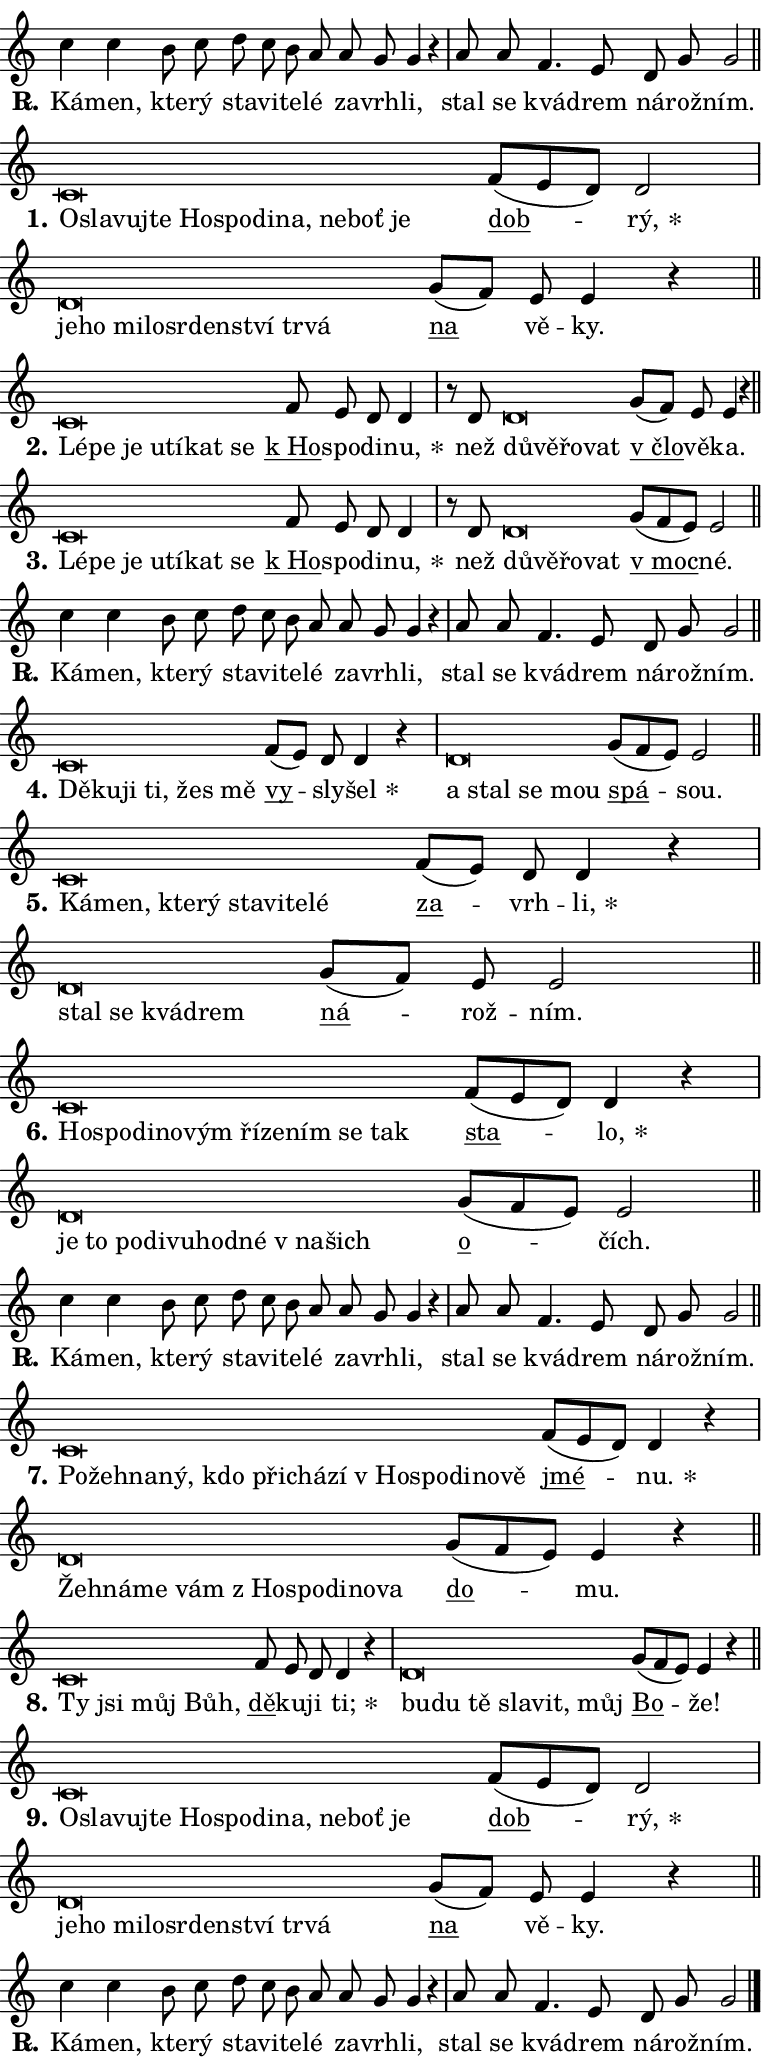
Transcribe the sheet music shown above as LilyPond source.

\version "2.24.0"
\header { tagline = "" }
\paper {
  indent = 0\cm
  top-margin = 0\cm
  right-margin = 0.13\cm % to fit lyric hyphens
  bottom-margin = 0\cm
  left-margin = 0\cm
  paper-width = 13\cm
  page-breaking = #ly:one-page-breaking
  system-system-spacing.basic-distance = #11
  score-system-spacing.basic-distance = #11
  ragged-last = ##f
}


%% Author: Thomas Morley
%% https://lists.gnu.org/archive/html/lilypond-user/2020-05/msg00002.html
#(define (line-position grob)
"Returns position of @var[grob} in current system:
   @code{'start}, if at first time-step
   @code{'end}, if at last time-step
   @code{'middle} otherwise
"
  (let* ((col (ly:item-get-column grob))
         (ln (ly:grob-object col 'left-neighbor))
         (rn (ly:grob-object col 'right-neighbor))
         (col-to-check-left (if (ly:grob? ln) ln col))
         (col-to-check-right (if (ly:grob? rn) rn col))
         (break-dir-left
           (and
             (ly:grob-property col-to-check-left 'non-musical #f)
             (ly:item-break-dir col-to-check-left)))
         (break-dir-right
           (and
             (ly:grob-property col-to-check-right 'non-musical #f)
             (ly:item-break-dir col-to-check-right))))
        (cond ((eqv? 1 break-dir-left) 'start)
              ((eqv? -1 break-dir-right) 'end)
              (else 'middle))))

#(define (tranparent-at-line-position vctor)
  (lambda (grob)
  "Relying on @code{line-position} select the relevant enry from @var{vctor}.
Used to determine transparency,"
    (case (line-position grob)
      ((end) (not (vector-ref vctor 0)))
      ((middle) (not (vector-ref vctor 1)))
      ((start) (not (vector-ref vctor 2))))))

noteHeadBreakVisibility =
#(define-music-function (break-visibility)(vector?)
"Makes @code{NoteHead}s transparent relying on @var{break-visibility}"
#{
  \override NoteHead.transparent =
    #(tranparent-at-line-position break-visibility)
#})

#(define delete-ledgers-for-transparent-note-heads
  (lambda (grob)
    "Reads whether a @code{NoteHead} is transparent.
If so this @code{NoteHead} is removed from @code{'note-heads} from
@var{grob}, which is supposed to be @code{LedgerLineSpanner}.
As a result ledgers are not printed for this @code{NoteHead}"
    (let* ((nhds-array (ly:grob-object grob 'note-heads))
           (nhds-list
             (if (ly:grob-array? nhds-array)
                 (ly:grob-array->list nhds-array)
                 '()))
           ;; Relies on the transparent-property being done before
           ;; Staff.LedgerLineSpanner.after-line-breaking is executed.
           ;; This is fragile ...
           (to-keep
             (remove
               (lambda (nhd)
                 (ly:grob-property nhd 'transparent #f))
               nhds-list)))
      ;; TODO find a better method to iterate over grob-arrays, similiar
      ;; to filter/remove etc for lists
      ;; For now rebuilt from scratch
      (set! (ly:grob-object grob 'note-heads)  '())
      (for-each
        (lambda (nhd)
          (ly:pointer-group-interface::add-grob grob 'note-heads nhd))
        to-keep))))

squashNotes = {
  \override NoteHead.X-extent = #'(-0.2 . 0.2)
  \override NoteHead.Y-extent = #'(-0.75 . 0)
  \override NoteHead.stencil =
    #(lambda (grob)
       (let ((pos (ly:grob-property grob 'staff-position)))
         (begin
           (if (< pos -7) (display "ERROR: Lower brevis then expected\n") (display ""))
           (if (<= pos -6) ly:text-interface::print ly:note-head::print))))
}
unSquashNotes = {
  \revert NoteHead.X-extent
  \revert NoteHead.Y-extent
  \revert NoteHead.stencil
}

hideNotes = \noteHeadBreakVisibility #begin-of-line-visible
unHideNotes = \noteHeadBreakVisibility #all-visible

% work-around for resetting accidentals
% https://lilypond.org/doc/v2.23/Documentation/notation/displaying-rhythms#unmetered-music
cadenzaMeasure = {
  \cadenzaOff
  \partial 1024 s1024
  \cadenzaOn
}

#(define-markup-command (accent layout props text) (markup?)
  "Underline accented syllable"
  (interpret-markup layout props
    #{\markup \override #'(offset . 4.3) \underline { #text }#}))

responsum = \markup \concat {
  "R" \hspace #-1.05 \path #0.1 #'((moveto 0 0.07) (lineto 0.9 0.8)) \hspace #0.05 "."
}

spaceSize = #0.6828661417322834 % exact space size for TeX Gyre Schola

\layout {
  \context {
    \Staff
    \remove "Time_signature_engraver"
    \override LedgerLineSpanner.after-line-breaking = #delete-ledgers-for-transparent-note-heads
  }
  \context {
    \Lyrics {
      \override LyricSpace.minimum-distance = \spaceSize
      \override LyricText.font-name = #"TeX Gyre Schola"
      \override LyricText.font-size = 1
      \override StanzaNumber.font-name = #"TeX Gyre Schola Bold"
      \override StanzaNumber.font-size = 1
    }
  }
  \context {
    \Score 
    \override NoteHead.text =
      #(lambda (grob) 
        (let ((pos (ly:grob-property grob 'staff-position)))
          #{\markup {
            \combine
              \halign #-0.55 \raise #(if (= pos -6) 0 0.5) \override #'(thickness . 2) \draw-line #'(3.2 . 0)
              \musicglyph "noteheads.sM1"
          }#}))
  }
}

% magnetic-lyrics.ily
%
%   written by
%     Jean Abou Samra <jean@abou-samra.fr>
%     Werner Lemberg <wl@gnu.org>
%
%   adapted by
%     Jiri Hon <jiri.hon@gmail.com>
%
% Version 2022-Apr-15

% https://www.mail-archive.com/lilypond-user@gnu.org/msg149350.html

#(define (Left_hyphen_pointer_engraver context)
   "Collect syllable-hyphen-syllable occurrences in lyrics and store
them in properties.  This engraver only looks to the left.  For
example, if the lyrics input is @code{foo -- bar}, it does the
following.

@itemize @bullet
@item
Set the @code{text} property of the @code{LyricHyphen} grob between
@q{foo} and @q{bar} to @code{foo}.

@item
Set the @code{left-hyphen} property of the @code{LyricText} grob with
text @q{foo} to the @code{LyricHyphen} grob between @q{foo} and
@q{bar}.
@end itemize

Use this auxiliary engraver in combination with the
@code{lyric-@/text::@/apply-@/magnetic-@/offset!} hook."
   (let ((hyphen #f)
         (text #f))
     (make-engraver
      (acknowledgers
       ((lyric-syllable-interface engraver grob source-engraver)
        (set! text grob)))
      (end-acknowledgers
       ((lyric-hyphen-interface engraver grob source-engraver)
        ;(when (not (grob::has-interface grob 'lyric-space-interface))
          (set! hyphen grob)));)
      ((stop-translation-timestep engraver)
       (when (and text hyphen)
         (ly:grob-set-object! text 'left-hyphen hyphen))
       (set! text #f)
       (set! hyphen #f)))))

#(define (lyric-text::apply-magnetic-offset! grob)
   "If the space between two syllables is less than the value in
property @code{LyricText@/.details@/.squash-threshold}, move the right
syllable to the left so that it gets concatenated with the left
syllable.

Use this function as a hook for
@code{LyricText@/.after-@/line-@/breaking} if the
@code{Left_@/hyphen_@/pointer_@/engraver} is active."
   (let ((hyphen (ly:grob-object grob 'left-hyphen #f)))
     (when hyphen
       (let ((left-text (ly:spanner-bound hyphen LEFT)))
         (when (grob::has-interface left-text 'lyric-syllable-interface)
           (let* ((common (ly:grob-common-refpoint grob left-text X))
                  (this-x-ext (ly:grob-extent grob common X))
                  (left-x-ext
                   (begin
                     ;; Trigger magnetism for left-text.
                     (ly:grob-property left-text 'after-line-breaking)
                     (ly:grob-extent left-text common X)))
                  ;; `delta` is the gap width between two syllables.
                  (delta (- (interval-start this-x-ext)
                            (interval-end left-x-ext)))
                  (details (ly:grob-property grob 'details))
                  (threshold (assoc-get 'squash-threshold details 0.2)))
             (when (< delta threshold)
               (let* (;; We have to manipulate the input text so that
                      ;; ligatures crossing syllable boundaries are not
                      ;; disabled.  For languages based on the Latin
                      ;; script this is essentially a beautification.
                      ;; However, for non-Western scripts it can be a
                      ;; necessity.
                      (lt (ly:grob-property left-text 'text))
                      (rt (ly:grob-property grob 'text))
                      (is-space (grob::has-interface hyphen 'lyric-space-interface))
                      (space (if is-space " " ""))
                      (extra-delta (if is-space spaceSize 0))
                      ;; Append new syllable.
                      (ltrt-space (if (and (string? lt) (string? rt))
                                (string-append lt space rt)
                                (make-concat-markup (list lt space rt))))
                      ;; Right-align `ltrt` to the right side.
                      (ltrt-space-markup (grob-interpret-markup
                               grob
                               (make-translate-markup
                                (cons (interval-length this-x-ext) 0)
                                (make-right-align-markup ltrt-space)))))
                 (begin
                   ;; Don't print `left-text`.
                   (ly:grob-set-property! left-text 'stencil #f)
                   ;; Set text and stencil (which holds all collected
                   ;; syllables so far) and shift it to the left.
                   (ly:grob-set-property! grob 'text ltrt-space)
                   (ly:grob-set-property! grob 'stencil ltrt-space-markup)
                   (ly:grob-translate-axis! grob (- (- delta extra-delta)) X))))))))))


#(define (lyric-hyphen::displace-bounds-first grob)
   ;; Make very sure this callback isn't triggered too early.
   (let ((left (ly:spanner-bound grob LEFT))
         (right (ly:spanner-bound grob RIGHT)))
     (ly:grob-property left 'after-line-breaking)
     (ly:grob-property right 'after-line-breaking)
     (ly:lyric-hyphen::print grob)))

squashThreshold = #0.4

\layout {
  \context {
    \Lyrics
    \consists #Left_hyphen_pointer_engraver
    \override LyricText.after-line-breaking =
      #lyric-text::apply-magnetic-offset!
    \override LyricHyphen.stencil = #lyric-hyphen::displace-bounds-first
    \override LyricText.details.squash-threshold = \squashThreshold
    \override LyricHyphen.minimum-distance = 0
    \override LyricHyphen.minimum-length = \squashThreshold
  }
}

squashText = \override LyricText.details.squash-threshold = 9999
unSquashText = \override LyricText.details.squash-threshold = \squashThreshold

leftText = \override LyricText.self-alignment-X = #LEFT
unLeftText = \revert LyricText.self-alignment-X

starOffset = #(lambda (grob) 
                (let ((x_offset (ly:self-alignment-interface::aligned-on-x-parent grob)))
                  (if (= x_offset 0) 0 (+ x_offset 1.2))))

star = #(define-music-function (syllable)(string?)
"Append star separator at the end of a syllable"
#{
  \once \override LyricText.X-offset = #starOffset
  \lyricmode { \markup {
    #syllable
    \override #'((font-name . "TeX Gyre Schola Bold")) \hspace #0.2 \lower #0.65 \larger "*"
  } }
#})

starAccent = #(define-music-function (syllable)(string?)
"Append star separator at the end of a syllable and make accent"
#{
  \once \override LyricText.X-offset = #starOffset
  \lyricmode { \markup {
    \accent #syllable
    \override #'((font-name . "TeX Gyre Schola Bold")) \hspace #0.2 \lower #0.65 \larger "*"
  } }
#})

breath = #(define-music-function (syllable)(string?)
"Append breathing indicator at the end of a syllable"
#{
  \lyricmode { \markup { #syllable "+" } }
#})

optionalBreath = #(define-music-function (syllable)(string?)
"Append optional breathing indicator at the end of a syllable"
#{
  \lyricmode { \markup { #syllable "(+)" } }
#})


\score {
    <<
        \new Voice = "melody" { \cadenzaOn \key c \major \relative { c''4 c b8 c d c b a \bar "" a g g4 r \cadenzaMeasure \bar "|" a8 a \bar "" f4. e8 d g g2 \cadenzaMeasure \bar "||" \break } }
        \new Lyrics \lyricsto "melody" { \lyricmode { \set stanza = \responsum
Ká -- men, kte -- rý sta -- vi -- te -- lé za -- vrh -- li, stal se kvá -- drem ná -- rož -- ním. } }
    >>
    \layout {}
}

\score {
    <<
        \new Voice = "melody" { \cadenzaOn \key c \major \relative { \squashNotes c'\breve*1/16 \hideNotes \breve*1/16 \bar "" \breve*1/16 \bar "" \breve*1/16 \bar "" \breve*1/16 \bar "" \breve*1/16 \bar "" \breve*1/16 \bar "" \breve*1/16 \bar "" \breve*1/16 \bar "" \breve*1/16 \breve*1/16 \bar "" \unHideNotes \unSquashNotes \bar "" f8[( e d)] d2 \cadenzaMeasure \bar "|" \squashNotes d\breve*1/16 \hideNotes \breve*1/16 \bar "" \breve*1/16 \bar "" \breve*1/16 \bar "" \breve*1/16 \bar "" \breve*1/16 \bar "" \breve*1/16 \bar "" \breve*1/16 \breve*1/16 \bar "" \unHideNotes \unSquashNotes \bar "" g8[( f)] e e4 r \cadenzaMeasure \bar "||" \break } }
        \new Lyrics \lyricsto "melody" { \lyricmode { \set stanza = "1."
\leftText O -- \squashText sla -- vuj -- te Ho -- spo -- di -- na, ne -- boť je \unLeftText \unSquashText \markup \accent dob -- \star rý, \leftText je -- \squashText ho mi -- lo -- sr -- den -- ství tr -- vá \unLeftText \unSquashText \markup \accent na vě -- ky. } }
    >>
    \layout {}
}

\score {
    <<
        \new Voice = "melody" { \cadenzaOn \key c \major \relative { \squashNotes c'\breve*1/16 \hideNotes \breve*1/16 \bar "" \breve*1/16 \bar "" \breve*1/16 \bar "" \breve*1/16 \bar "" \breve*1/16 \breve*1/16 \bar "" \unHideNotes \unSquashNotes \bar "" f8 e d d4 \cadenzaMeasure \bar "|" r8 d8 \squashNotes d\breve*1/16 \hideNotes \breve*1/16 \bar "" \breve*1/16 \breve*1/16 \bar "" \unHideNotes \unSquashNotes \bar "" g8[( f)] e e4 r \cadenzaMeasure \bar "||" \break } }
        \new Lyrics \lyricsto "melody" { \lyricmode { \set stanza = "2."
\leftText Lé -- \squashText pe je u -- tí -- kat se \unLeftText \unSquashText \markup \accent "k Ho" -- spo -- di -- \star nu, než \leftText dů -- \squashText vě -- řo -- vat \unLeftText \unSquashText \markup \accent "v člo" -- vě -- ka. } }
    >>
    \layout {}
}

\score {
    <<
        \new Voice = "melody" { \cadenzaOn \key c \major \relative { \squashNotes c'\breve*1/16 \hideNotes \breve*1/16 \bar "" \breve*1/16 \bar "" \breve*1/16 \bar "" \breve*1/16 \bar "" \breve*1/16 \breve*1/16 \bar "" \unHideNotes \unSquashNotes \bar "" f8 e d d4 \cadenzaMeasure \bar "|" r8 d8 \squashNotes d\breve*1/16 \hideNotes \breve*1/16 \bar "" \breve*1/16 \breve*1/16 \bar "" \unHideNotes \unSquashNotes \bar "" g8[( f e)] e2 \cadenzaMeasure \bar "||" \break } }
        \new Lyrics \lyricsto "melody" { \lyricmode { \set stanza = "3."
\leftText Lé -- \squashText pe je u -- tí -- kat se \unLeftText \unSquashText \markup \accent "k Ho" -- spo -- di -- \star nu, než \leftText dů -- \squashText vě -- řo -- vat \unLeftText \unSquashText \markup \accent "v moc" -- né. } }
    >>
    \layout {}
}

\score {
    <<
        \new Voice = "melody" { \cadenzaOn \key c \major \relative { c''4 c b8 c d c b a \bar "" a g g4 r \cadenzaMeasure \bar "|" a8 a \bar "" f4. e8 d g g2 \cadenzaMeasure \bar "||" \break } }
        \new Lyrics \lyricsto "melody" { \lyricmode { \set stanza = \responsum
Ká -- men, kte -- rý sta -- vi -- te -- lé za -- vrh -- li, stal se kvá -- drem ná -- rož -- ním. } }
    >>
    \layout {}
}

\score {
    <<
        \new Voice = "melody" { \cadenzaOn \key c \major \relative { \squashNotes c'\breve*1/16 \hideNotes \breve*1/16 \bar "" \breve*1/16 \bar "" \breve*1/16 \bar "" \breve*1/16 \breve*1/16 \bar "" \unHideNotes \unSquashNotes \bar "" f8[( e)] d d4 r \cadenzaMeasure \bar "|" \squashNotes d\breve*1/16 \hideNotes \breve*1/16 \bar "" \breve*1/16 \breve*1/16 \bar "" \unHideNotes \unSquashNotes \bar "" g8[( f e)] e2 \cadenzaMeasure \bar "||" \break } }
        \new Lyrics \lyricsto "melody" { \lyricmode { \set stanza = "4."
\leftText Dě -- \squashText ku -- ji ti, žes mě \unLeftText \unSquashText \markup \accent vy -- sly -- \star šel \leftText a \squashText stal se mou \unLeftText \unSquashText \markup \accent spá -- sou. } }
    >>
    \layout {}
}

\score {
    <<
        \new Voice = "melody" { \cadenzaOn \key c \major \relative { \squashNotes c'\breve*1/16 \hideNotes \breve*1/16 \bar "" \breve*1/16 \bar "" \breve*1/16 \bar "" \breve*1/16 \bar "" \breve*1/16 \bar "" \breve*1/16 \breve*1/16 \bar "" \unHideNotes \unSquashNotes \bar "" f8[( e)] d d4 r \cadenzaMeasure \bar "|" \squashNotes d\breve*1/16 \hideNotes \breve*1/16 \bar "" \breve*1/16 \breve*1/16 \bar "" \unHideNotes \unSquashNotes \bar "" g8[( f)] e e2 \cadenzaMeasure \bar "||" \break } }
        \new Lyrics \lyricsto "melody" { \lyricmode { \set stanza = "5."
\leftText Ká -- \squashText men, kte -- rý sta -- vi -- te -- lé \unLeftText \unSquashText \markup \accent za -- vrh -- \star li, \leftText stal \squashText se kvá -- drem \unLeftText \unSquashText \markup \accent ná -- rož -- ním. } }
    >>
    \layout {}
}

\score {
    <<
        \new Voice = "melody" { \cadenzaOn \key c \major \relative { \squashNotes c'\breve*1/16 \hideNotes \breve*1/16 \bar "" \breve*1/16 \bar "" \breve*1/16 \bar "" \breve*1/16 \bar "" \breve*1/16 \bar "" \breve*1/16 \bar "" \breve*1/16 \bar "" \breve*1/16 \breve*1/16 \bar "" \unHideNotes \unSquashNotes \bar "" f8[( e d)] d4 r \cadenzaMeasure \bar "|" \squashNotes d\breve*1/16 \hideNotes \breve*1/16 \bar "" \breve*1/16 \bar "" \breve*1/16 \bar "" \breve*1/16 \bar "" \breve*1/16 \bar "" \breve*1/16 \bar "" \breve*1/16 \breve*1/16 \bar "" \unHideNotes \unSquashNotes \bar "" g8[( f e)] e2 \cadenzaMeasure \bar "||" \break } }
        \new Lyrics \lyricsto "melody" { \lyricmode { \set stanza = "6."
\leftText Ho -- \squashText spo -- di -- no -- vým ří -- ze -- ním se tak \unLeftText \unSquashText \markup \accent sta -- \star lo, \leftText je \squashText to po -- di -- vu -- hod -- né "v na" -- šich \unLeftText \unSquashText \markup \accent o -- čích. } }
    >>
    \layout {}
}

\score {
    <<
        \new Voice = "melody" { \cadenzaOn \key c \major \relative { c''4 c b8 c d c b a \bar "" a g g4 r \cadenzaMeasure \bar "|" a8 a \bar "" f4. e8 d g g2 \cadenzaMeasure \bar "||" \break } }
        \new Lyrics \lyricsto "melody" { \lyricmode { \set stanza = \responsum
Ká -- men, kte -- rý sta -- vi -- te -- lé za -- vrh -- li, stal se kvá -- drem ná -- rož -- ním. } }
    >>
    \layout {}
}

\score {
    <<
        \new Voice = "melody" { \cadenzaOn \key c \major \relative { \squashNotes c'\breve*1/16 \hideNotes \breve*1/16 \bar "" \breve*1/16 \bar "" \breve*1/16 \bar "" \breve*1/16 \bar "" \breve*1/16 \bar "" \breve*1/16 \bar "" \breve*1/16 \bar "" \breve*1/16 \bar "" \breve*1/16 \bar "" \breve*1/16 \bar "" \breve*1/16 \breve*1/16 \bar "" \unHideNotes \unSquashNotes \bar "" f8[( e d)] d4 r \cadenzaMeasure \bar "|" \squashNotes d\breve*1/16 \hideNotes \breve*1/16 \bar "" \breve*1/16 \bar "" \breve*1/16 \bar "" \breve*1/16 \bar "" \breve*1/16 \bar "" \breve*1/16 \bar "" \breve*1/16 \breve*1/16 \bar "" \unHideNotes \unSquashNotes \bar "" g8[( f e)] e4 r \cadenzaMeasure \bar "||" \break } }
        \new Lyrics \lyricsto "melody" { \lyricmode { \set stanza = "7."
\leftText Po -- \squashText žeh -- na -- ný, kdo při -- chá -- zí "v Ho" -- spo -- di -- no -- vě \unLeftText \unSquashText \markup \accent jmé -- \star nu. \leftText Žeh -- \squashText ná -- me vám "z Ho" -- spo -- di -- no -- va \unLeftText \unSquashText \markup \accent do -- mu. } }
    >>
    \layout {}
}

\score {
    <<
        \new Voice = "melody" { \cadenzaOn \key c \major \relative { \squashNotes c'\breve*1/16 \hideNotes \breve*1/16 \bar "" \breve*1/16 \breve*1/16 \bar "" \unHideNotes \unSquashNotes \bar "" f8 e d d4 r \cadenzaMeasure \bar "|" \squashNotes d\breve*1/16 \hideNotes \breve*1/16 \bar "" \breve*1/16 \bar "" \breve*1/16 \bar "" \breve*1/16 \breve*1/16 \bar "" \unHideNotes \unSquashNotes \bar "" g8[( f e)] e4 r \cadenzaMeasure \bar "||" \break } }
        \new Lyrics \lyricsto "melody" { \lyricmode { \set stanza = "8."
\leftText Ty \squashText jsi můj Bůh, \unLeftText \unSquashText \markup \accent dě -- ku -- ji \star ti; \leftText bu -- \squashText du tě sla -- vit, můj \unLeftText \unSquashText \markup \accent Bo -- že! } }
    >>
    \layout {}
}

\score {
    <<
        \new Voice = "melody" { \cadenzaOn \key c \major \relative { \squashNotes c'\breve*1/16 \hideNotes \breve*1/16 \bar "" \breve*1/16 \bar "" \breve*1/16 \bar "" \breve*1/16 \bar "" \breve*1/16 \bar "" \breve*1/16 \bar "" \breve*1/16 \bar "" \breve*1/16 \bar "" \breve*1/16 \breve*1/16 \bar "" \unHideNotes \unSquashNotes \bar "" f8[( e d)] d2 \cadenzaMeasure \bar "|" \squashNotes d\breve*1/16 \hideNotes \breve*1/16 \bar "" \breve*1/16 \bar "" \breve*1/16 \bar "" \breve*1/16 \bar "" \breve*1/16 \bar "" \breve*1/16 \bar "" \breve*1/16 \breve*1/16 \bar "" \unHideNotes \unSquashNotes \bar "" g8[( f)] e e4 r \cadenzaMeasure \bar "||" \break } }
        \new Lyrics \lyricsto "melody" { \lyricmode { \set stanza = "9."
\leftText O -- \squashText sla -- vuj -- te Ho -- spo -- di -- na, ne -- boť je \unLeftText \unSquashText \markup \accent dob -- \star rý, \leftText je -- \squashText ho mi -- lo -- sr -- den -- ství tr -- vá \unLeftText \unSquashText \markup \accent na vě -- ky. } }
    >>
    \layout {}
}

\score {
    <<
        \new Voice = "melody" { \cadenzaOn \key c \major \relative { c''4 c b8 c d c b a \bar "" a g g4 r \cadenzaMeasure \bar "|" a8 a \bar "" f4. e8 d g g2 \cadenzaMeasure \bar "||" \break } \bar "|." }
        \new Lyrics \lyricsto "melody" { \lyricmode { \set stanza = \responsum
Ká -- men, kte -- rý sta -- vi -- te -- lé za -- vrh -- li, stal se kvá -- drem ná -- rož -- ním. } }
    >>
    \layout {}
}
